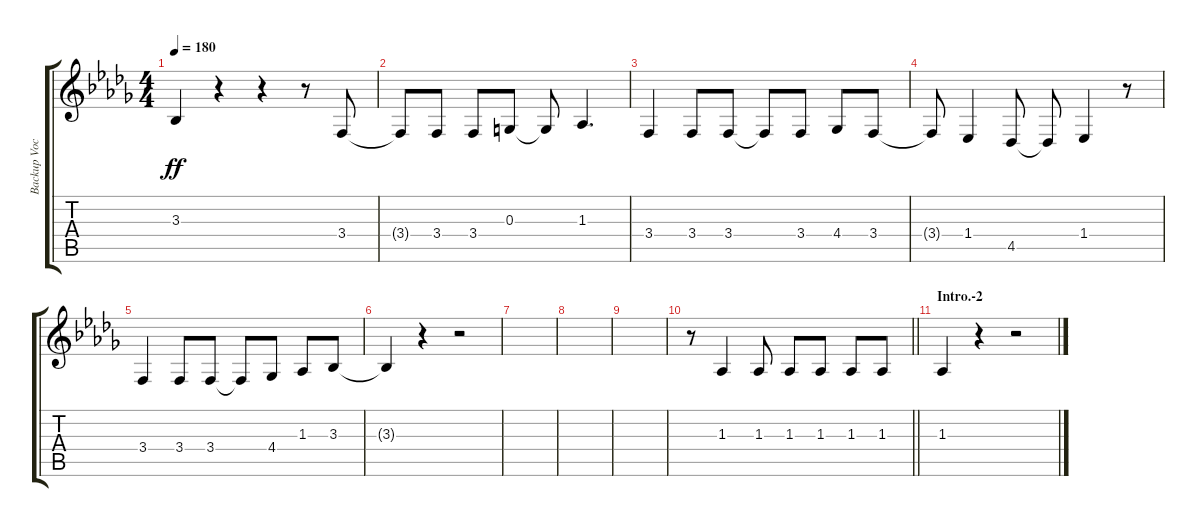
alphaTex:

\track ("Backup Vocals" "Backup Voc") {instrument altosax}
\staff {score tabs}
\tuning (E4 B3 G3 D3 A2 E2) {hide}
\ts (4 4)
\tempo 180
\clef g2
\ks db
3.3.4{dy ff} r.4 r.4 r.8 3.4.8 |
3.4{t}.8 3.4.8 3.4.8 0.3.8 0.3{t}.8 1.3.4{d} |
3.4.4 3.4.8 3.4.8 3.4{t}.8 3.4.8 4.4.8 3.4.8 |
3.4{t}.8 1.4.4 4.5.8 4.5{t}.8 1.4.4 r.8 |
3.4.4 3.4.8 3.4.8 3.4{t}.8 4.4.8 1.3.8 3.3.8 |
3.3{t}.4 r.4 r.2 |
|
|
|
\barLineRight lightlight
r.8 1.3.4 1.3.8 1.3.8 1.3.8 1.3.8 1.3.8 |
\section ("" "Intro.-2")
1.3.4 r.4 r.2
